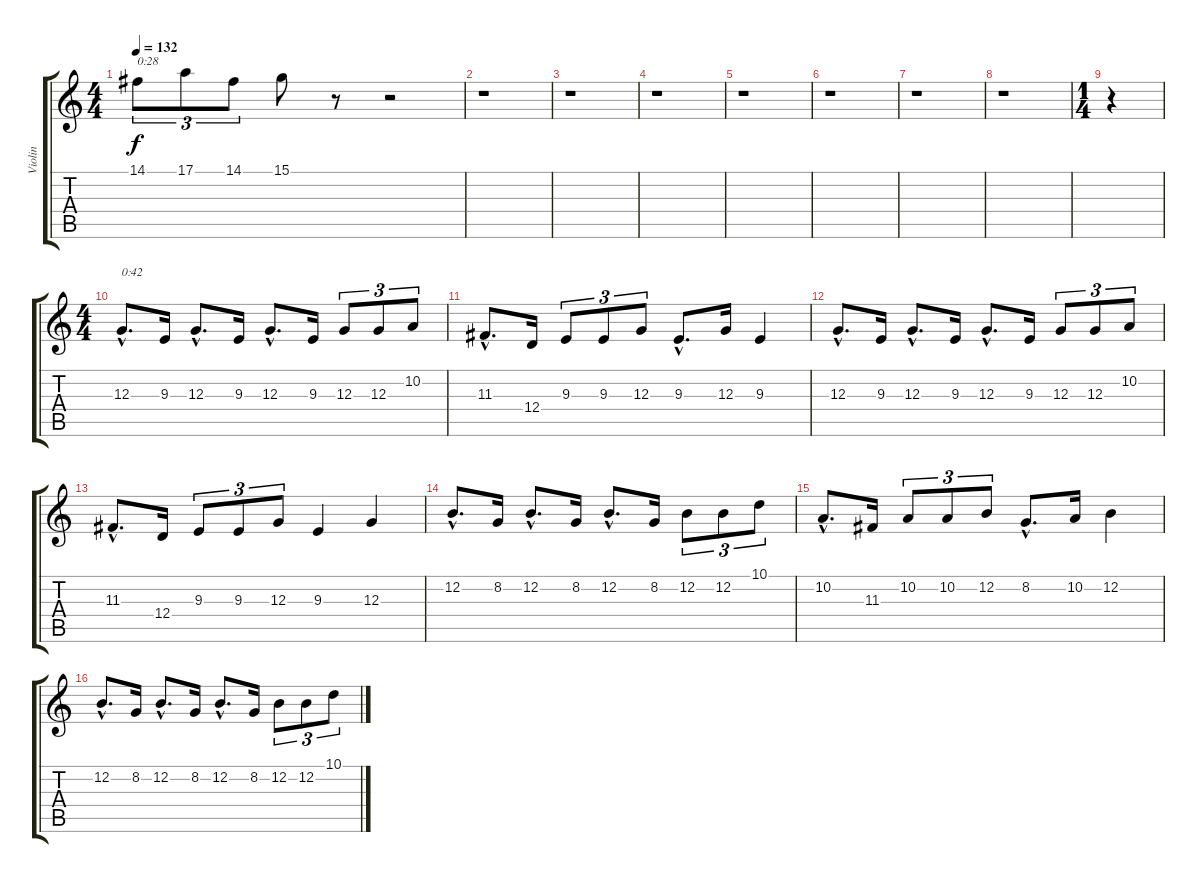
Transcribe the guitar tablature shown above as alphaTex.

\track ("Violin" "Violin") {instrument violin}
\staff {score tabs}
\tuning (E4 B3 G3 D3 A2 E2) {hide}
\ts (4 4)
\tempo 132
\clef g2
\ks c
14.1.8{tu (3 2) txt "0:28" dy f} 17.1.8{tu (3 2)} 14.1.8{tu (3 2)} 15.1.8 r.8 r.2 |
r.1 |
r.1 |
r.1 |
r.1 |
r.1 |
r.1 |
r.1 |
\ts (1 4)
r.4 |
\ts (4 4)
12.3{hac}.8{d txt "0:42"} 9.3.16 12.3{hac}.8{d} 9.3.16 12.3{hac}.8{d} 9.3.16 12.3.8{tu (3 2)} 12.3.8{tu (3 2)} 10.2.8{tu (3 2)} |
11.3{hac}.8{d} 12.4.16 9.3.8{tu (3 2)} 9.3.8{tu (3 2)} 12.3.8{tu (3 2)} 9.3{hac}.8{d} 12.3.16 9.3.4 |
12.3{hac}.8{d} 9.3.16 12.3{hac}.8{d} 9.3.16 12.3{hac}.8{d} 9.3.16 12.3.8{tu (3 2)} 12.3.8{tu (3 2)} 10.2.8{tu (3 2)} |
11.3{hac}.8{d} 12.4.16 9.3.8{tu (3 2)} 9.3.8{tu (3 2)} 12.3.8{tu (3 2)} 9.3.4 12.3.4 |
12.2{hac}.8{d} 8.2.16 12.2{hac}.8{d} 8.2.16 12.2{hac}.8{d} 8.2.16 12.2.8{tu (3 2)} 12.2.8{tu (3 2)} 10.1.8{tu (3 2)} |
10.2{hac}.8{d} 11.3.16 10.2.8{tu (3 2)} 10.2.8{tu (3 2)} 12.2.8{tu (3 2)} 8.2{hac}.8{d} 10.2.16 12.2.4 |
12.2{hac}.8{d} 8.2.16 12.2{hac}.8{d} 8.2.16 12.2{hac}.8{d} 8.2.16 12.2.8{tu (3 2)} 12.2.8{tu (3 2)} 10.1.8{tu (3 2)}
